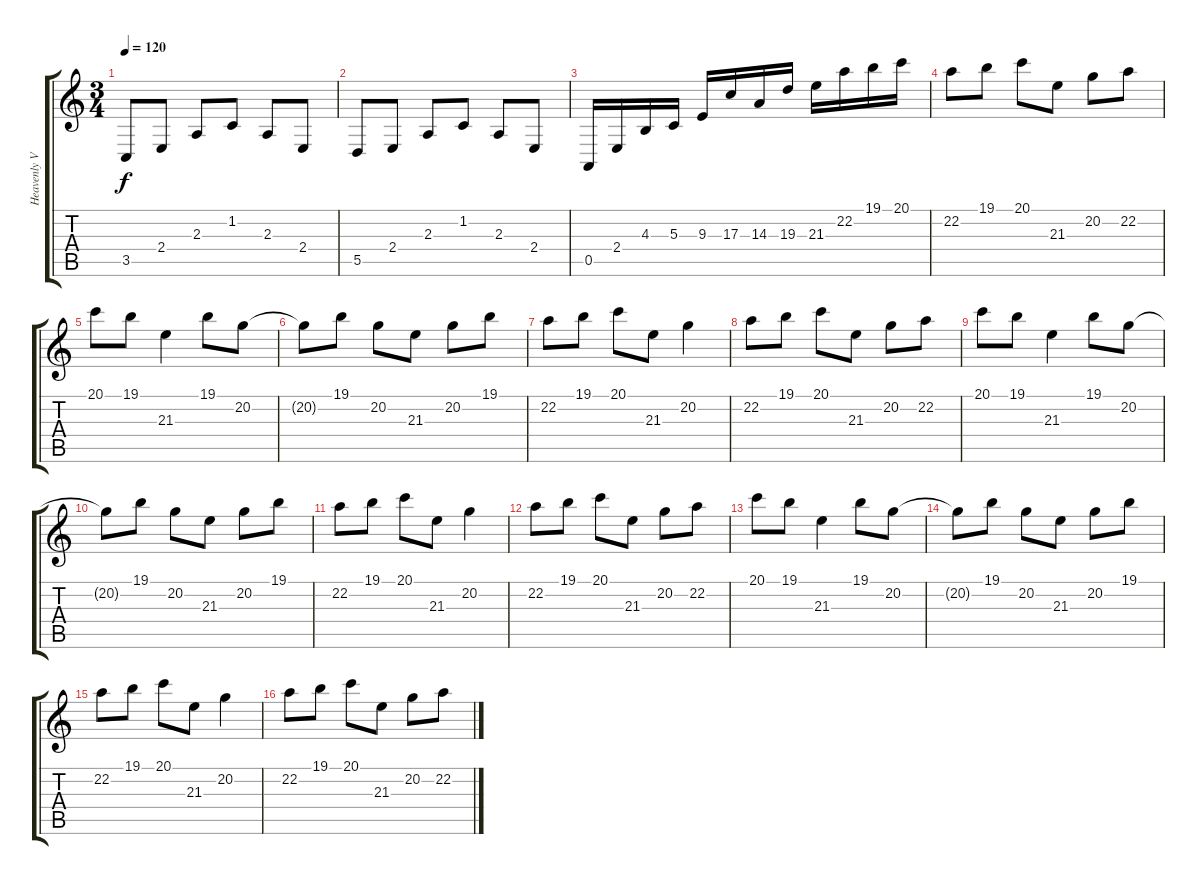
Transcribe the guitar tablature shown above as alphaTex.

\track ("Heavenly Voice" "Heavenly V") {instrument musicbox}
\staff {score tabs}
\tuning (E4 B3 G3 D3 A2 E2) {hide}
\ts (3 4)
\tempo 120
\clef g2
\ks c
3.5.8{dy f} 2.4.8 2.3.8 1.2.8 2.3.8 2.4.8 |
5.5.8 2.4.8 2.3.8 1.2.8 2.3.8 2.4.8 |
0.5.16 2.4.16 4.3.16 5.3.16 9.3.16 17.3.16 14.3.16 19.3.16 21.3.16 22.2.16 19.1.16 20.1.16 |
22.2.8 19.1.8 20.1.8 21.3.8 20.2.8 22.2.8 |
20.1.8 19.1.8 21.3.4 19.1.8 20.2.8 |
20.2{t}.8 19.1.8 20.2.8 21.3.8 20.2.8 19.1.8 |
22.2.8 19.1.8 20.1.8 21.3.8 20.2.4 |
22.2.8 19.1.8 20.1.8 21.3.8 20.2.8 22.2.8 |
20.1.8 19.1.8 21.3.4 19.1.8 20.2.8 |
20.2{t}.8 19.1.8 20.2.8 21.3.8 20.2.8 19.1.8 |
22.2.8 19.1.8 20.1.8 21.3.8 20.2.4 |
22.2.8 19.1.8 20.1.8 21.3.8 20.2.8 22.2.8 |
20.1.8 19.1.8 21.3.4 19.1.8 20.2.8 |
20.2{t}.8 19.1.8 20.2.8 21.3.8 20.2.8 19.1.8 |
22.2.8 19.1.8 20.1.8 21.3.8 20.2.4 |
22.2.8 19.1.8 20.1.8 21.3.8 20.2.8 22.2.8
